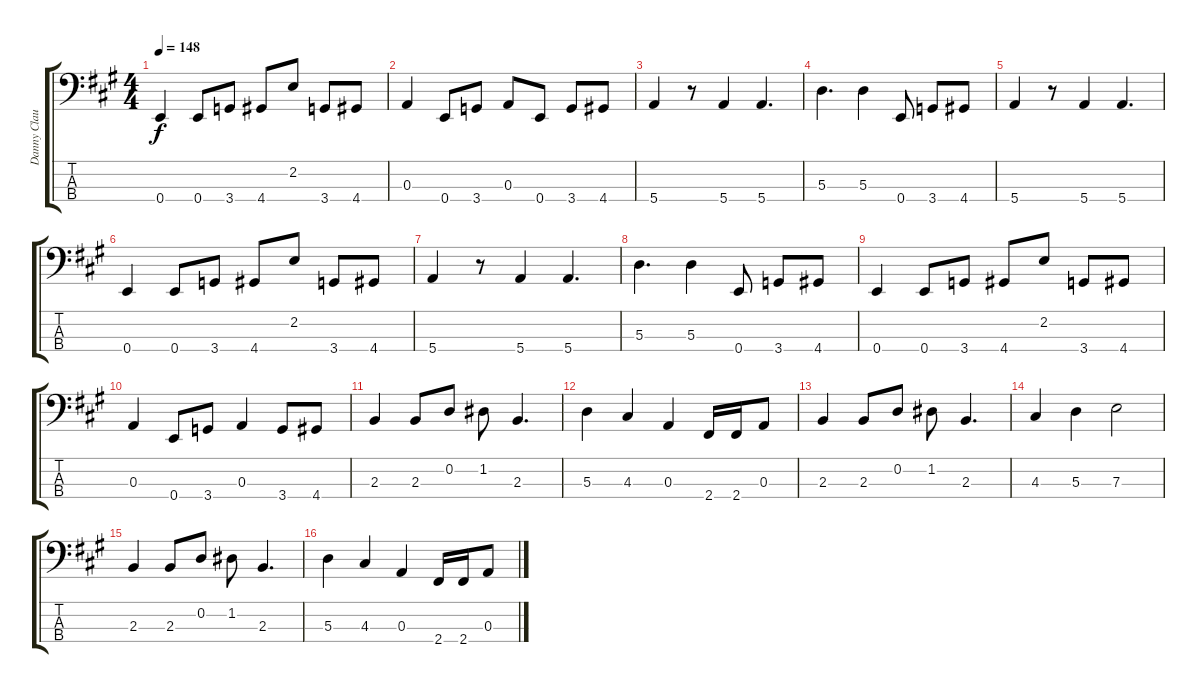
\track ("Danny Clausman Bass" "Danny Clau") {instrument electricbassfinger}
\staff {score tabs}
\tuning (G2 D2 A1 E1) {hide}
\ts (4 4)
\tempo 148
\clef f4
\ks a
0.4.4{dy f} 0.4.8 3.4.8 4.4.8 2.2.8 3.4.8 4.4.8 |
0.3.4 0.4.8 3.4.8 0.3.8 0.4.8 3.4.8 4.4.8 |
5.4.4 r.8 5.4.4 5.4.4{d} |
5.3.4{d} 5.3.4 0.4.8 3.4.8 4.4.8 |
5.4.4 r.8 5.4.4 5.4.4{d} |
0.4.4 0.4.8 3.4.8 4.4.8 2.2.8 3.4.8 4.4.8 |
5.4.4 r.8 5.4.4 5.4.4{d} |
5.3.4{d} 5.3.4 0.4.8 3.4.8 4.4.8 |
0.4.4 0.4.8 3.4.8 4.4.8 2.2.8 3.4.8 4.4.8 |
0.3.4 0.4.8 3.4.8 0.3.4 3.4.8 4.4.8 |
2.3.4 2.3.8 0.2.8 1.2.8 2.3.4{d} |
5.3.4 4.3.4 0.3.4 2.4.16 2.4.16 0.3.8 |
2.3.4 2.3.8 0.2.8 1.2.8 2.3.4{d} |
4.3.4 5.3.4 7.3.2 |
2.3.4 2.3.8 0.2.8 1.2.8 2.3.4{d} |
5.3.4 4.3.4 0.3.4 2.4.16 2.4.16 0.3.8
